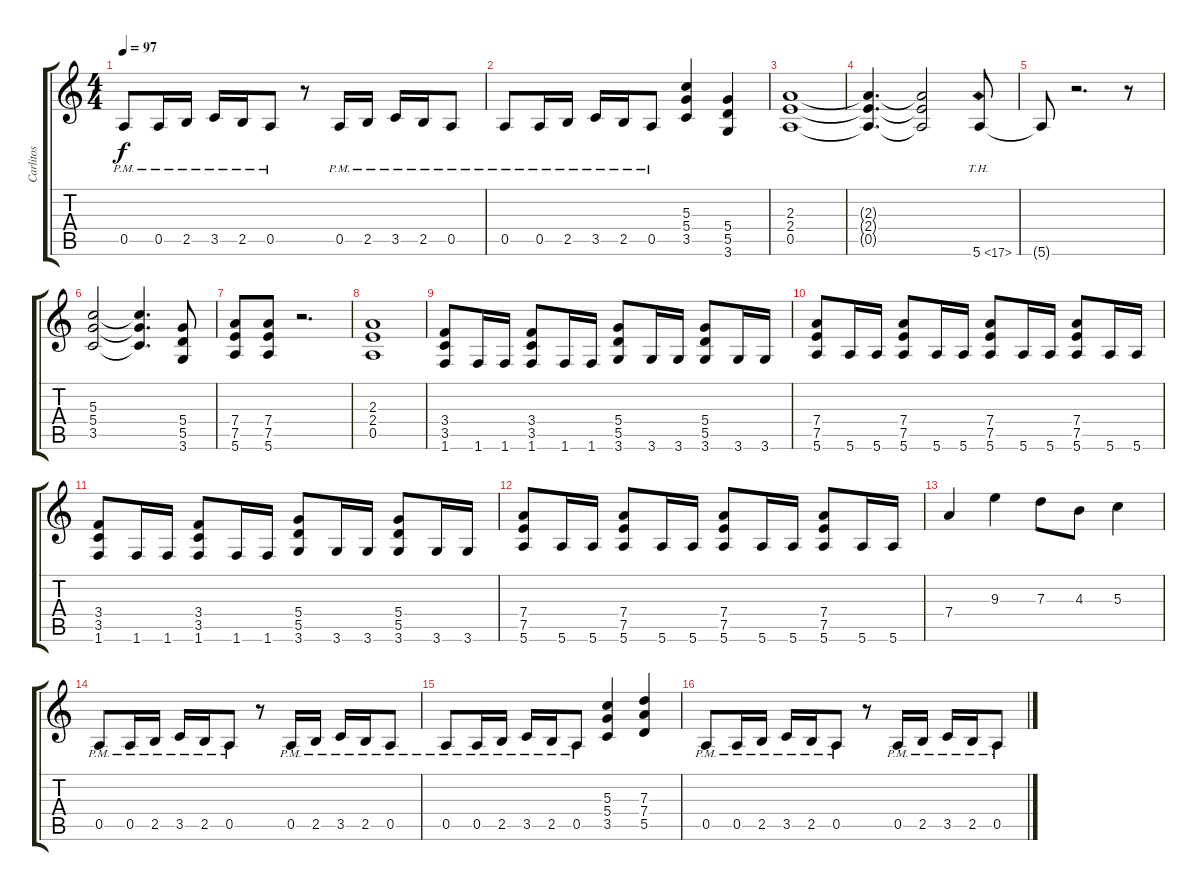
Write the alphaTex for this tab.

\track ("Carlitos" "Carlitos") {instrument distortionguitar}
\staff {score tabs}
\tuning (E4 B3 G3 D3 A2 E2) {hide}
\ts (4 4)
\tempo 97
\clef g2
\ks c
0.5{pm}.8{dy f} 0.5{pm}.16 2.5{pm}.16 3.5{pm}.16 2.5{pm}.16 0.5{pm}.8 r.8 0.5{pm}.16 2.5{pm}.16 3.5{pm}.16 2.5{pm}.16 0.5{pm}.8 |
0.5{pm}.8 0.5{pm}.16 2.5{pm}.16 3.5{pm}.16 2.5{pm}.16 0.5{pm}.8 (5.3 5.4 3.5).4 (5.4 5.5 3.6).4 |
(2.3 2.4 0.5).1 |
(2.3{t} 2.4{t} 0.5{t}).4{d} (2.3{t} 2.4{t} 0.5{t}).2 5.6{th 12}.8 |
5.6{t}.8 r.2{d} r.8 |
(5.3 5.4 3.5).2 (5.3{t} 5.4{t} 3.5{t}).4{d} (5.4 5.5 3.6).8 |
(7.4 7.5 5.6).8 (7.4 7.5 5.6).8 r.2{d} |
(2.3 2.4 0.5).1 |
(3.4 3.5 1.6).8 1.6.16 1.6.16 (3.4 3.5 1.6).8 1.6.16 1.6.16 (5.4 5.5 3.6).8 3.6.16 3.6.16 (5.4 5.5 3.6).8 3.6.16 3.6.16 |
(7.4 7.5 5.6).8 5.6.16 5.6.16 (7.4 7.5 5.6).8 5.6.16 5.6.16 (7.4 7.5 5.6).8 5.6.16 5.6.16 (7.4 7.5 5.6).8 5.6.16 5.6.16 |
(3.4 3.5 1.6).8 1.6.16 1.6.16 (3.4 3.5 1.6).8 1.6.16 1.6.16 (5.4 5.5 3.6).8 3.6.16 3.6.16 (5.4 5.5 3.6).8 3.6.16 3.6.16 |
(7.4 7.5 5.6).8 5.6.16 5.6.16 (7.4 7.5 5.6).8 5.6.16 5.6.16 (7.4 7.5 5.6).8 5.6.16 5.6.16 (7.4 7.5 5.6).8 5.6.16 5.6.16 |
7.4.4 9.3.4 7.3.8 4.3.8 5.3.4 |
0.5{pm}.8 0.5{pm}.16 2.5{pm}.16 3.5{pm}.16 2.5{pm}.16 0.5{pm}.8 r.8 0.5{pm}.16 2.5{pm}.16 3.5{pm}.16 2.5{pm}.16 0.5{pm}.8 |
0.5{pm}.8 0.5{pm}.16 2.5{pm}.16 3.5{pm}.16 2.5{pm}.16 0.5{pm}.8 (5.3 5.4 3.5).4 (7.3 7.4 5.5).4 |
0.5{pm}.8 0.5{pm}.16 2.5{pm}.16 3.5{pm}.16 2.5{pm}.16 0.5{pm}.8 r.8 0.5{pm}.16 2.5{pm}.16 3.5{pm}.16 2.5{pm}.16 0.5{pm}.8
